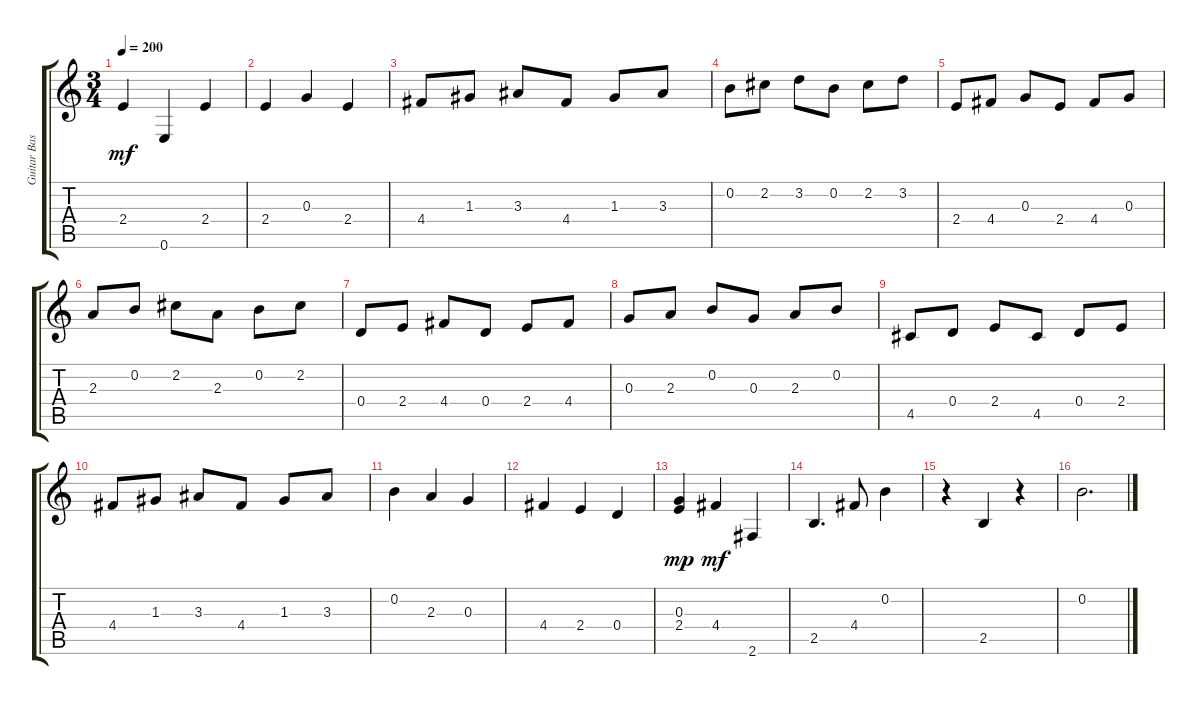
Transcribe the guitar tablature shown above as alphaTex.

\track ("Guitar Bass" "Guitar Bas") {instrument acousticguitarnylon}
\staff {score tabs}
\tuning (E4 B3 G3 D3 A2 E2) {hide}
\ts (3 4)
\tempo 200
\clef g2
\ks c
2.4.4{dy mf} 0.6.4 2.4.4 |
2.4.4 0.3.4 2.4.4 |
4.4.8 1.3.8 3.3.8 4.4.8 1.3.8 3.3.8 |
0.2.8 2.2.8 3.2.8 0.2.8 2.2.8 3.2.8 |
2.4.8 4.4.8 0.3.8 2.4.8 4.4.8 0.3.8 |
2.3.8 0.2.8 2.2.8 2.3.8 0.2.8 2.2.8 |
0.4.8 2.4.8 4.4.8 0.4.8 2.4.8 4.4.8 |
0.3.8 2.3.8 0.2.8 0.3.8 2.3.8 0.2.8 |
4.5.8 0.4.8 2.4.8 4.5.8 0.4.8 2.4.8 |
4.4.8 1.3.8 3.3.8 4.4.8 1.3.8 3.3.8 |
0.2.4 2.3.4 0.3.4 |
4.4.4 2.4.4 0.4.4 |
(0.3 2.4).4{dy mp} 4.4.4{dy mf} 2.6.4 |
2.5.4{d} 4.4.8 0.2.4 |
r.4 2.5.4 r.4 |
0.2.2{d}
